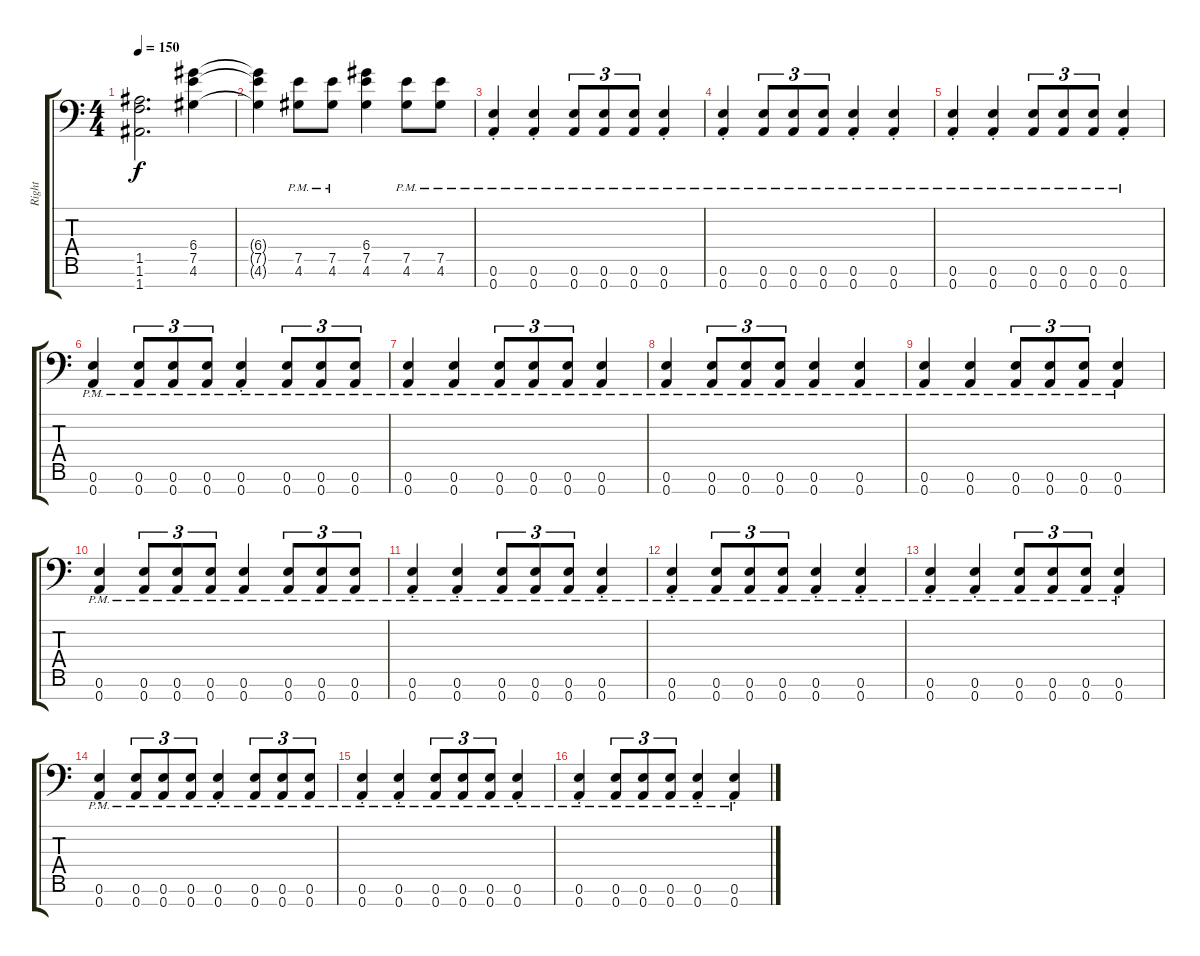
\track ("Right" "Right") {instrument distortionguitar}
\staff {score tabs}
\tuning (E4 B3 G3 D3 A2 E2 A1) {hide}
\ts (4 4)
\tempo 150
\clef f4
\ks c
(1.5{t} 1.6{t} 1.7{t}).2{d dy f} (6.4 7.5 4.6).4 |
(6.4{t} 7.5{t} 4.6{t}).4 (7.5{pm} 4.6{pm}).8 (7.5{pm} 4.6{pm}).8 (6.4 7.5 4.6).4 (7.5{pm} 4.6{pm}).8 (7.5{pm} 4.6{pm}).8 |
(0.6{pm st} 0.7{pm st}).4 (0.6{pm st} 0.7{pm st}).4 (0.6{pm} 0.7{pm}).8{tu (3 2)} (0.6{pm} 0.7{pm}).8{tu (3 2)} (0.6{pm} 0.7{pm}).8{tu (3 2)} (0.6{pm st} 0.7{pm st}).4 |
(0.6{pm st} 0.7{pm st}).4 (0.6{pm} 0.7{pm}).8{tu (3 2)} (0.6{pm} 0.7{pm}).8{tu (3 2)} (0.6{pm} 0.7{pm}).8{tu (3 2)} (0.6{pm st} 0.7{pm st}).4 (0.6{pm st} 0.7{pm st}).4 |
(0.6{pm st} 0.7{pm st}).4 (0.6{pm st} 0.7{pm st}).4 (0.6{pm} 0.7{pm}).8{tu (3 2)} (0.6{pm} 0.7{pm}).8{tu (3 2)} (0.6{pm} 0.7{pm}).8{tu (3 2)} (0.6{pm st} 0.7{pm st}).4 |
(0.6{pm st} 0.7{pm st}).4 (0.6{pm} 0.7{pm}).8{tu (3 2)} (0.6{pm} 0.7{pm}).8{tu (3 2)} (0.6{pm} 0.7{pm}).8{tu (3 2)} (0.6{pm st} 0.7{pm st}).4 (0.6{pm} 0.7{pm}).8{tu (3 2)} (0.6{pm} 0.7{pm}).8{tu (3 2)} (0.6{pm} 0.7{pm}).8{tu (3 2)} |
(0.6{pm} 0.7{pm}).4 (0.6{pm} 0.7{pm}).4 (0.6{pm} 0.7{pm}).8{tu (3 2)} (0.6{pm} 0.7{pm}).8{tu (3 2)} (0.6{pm} 0.7{pm}).8{tu (3 2)} (0.6{pm} 0.7{pm}).4 |
(0.6{pm} 0.7{pm}).4 (0.6{pm} 0.7{pm}).8{tu (3 2)} (0.6{pm} 0.7{pm}).8{tu (3 2)} (0.6{pm} 0.7{pm}).8{tu (3 2)} (0.6{pm} 0.7{pm}).4 (0.6{pm} 0.7{pm}).4 |
(0.6{pm} 0.7{pm}).4 (0.6{pm} 0.7{pm}).4 (0.6{pm} 0.7{pm}).8{tu (3 2)} (0.6{pm} 0.7{pm}).8{tu (3 2)} (0.6{pm} 0.7{pm}).8{tu (3 2)} (0.6{pm} 0.7{pm}).4 |
(0.6{pm} 0.7{pm}).4 (0.6{pm} 0.7{pm}).8{tu (3 2)} (0.6{pm} 0.7{pm}).8{tu (3 2)} (0.6{pm} 0.7{pm}).8{tu (3 2)} (0.6{pm} 0.7{pm}).4 (0.6{pm} 0.7{pm}).8{tu (3 2)} (0.6{pm} 0.7{pm}).8{tu (3 2)} (0.6{pm} 0.7{pm}).8{tu (3 2)} |
(0.6{pm st} 0.7{pm st}).4 (0.6{pm st} 0.7{pm st}).4 (0.6{pm} 0.7{pm}).8{tu (3 2)} (0.6{pm} 0.7{pm}).8{tu (3 2)} (0.6{pm} 0.7{pm}).8{tu (3 2)} (0.6{pm st} 0.7{pm st}).4 |
(0.6{pm st} 0.7{pm st}).4{volume 0} (0.6{pm} 0.7{pm}).8{tu (3 2)} (0.6{pm} 0.7{pm}).8{tu (3 2)} (0.6{pm} 0.7{pm}).8{tu (3 2)} (0.6{pm st} 0.7{pm st}).4 (0.6{pm st} 0.7{pm st}).4 |
(0.6{pm st} 0.7{pm st}).4 (0.6{pm st} 0.7{pm st}).4 (0.6{pm} 0.7{pm}).8{tu (3 2)} (0.6{pm} 0.7{pm}).8{tu (3 2)} (0.6{pm} 0.7{pm}).8{tu (3 2)} (0.6{pm st} 0.7{pm st}).4 |
(0.6{pm st} 0.7{pm st}).4 (0.6{pm} 0.7{pm}).8{tu (3 2)} (0.6{pm} 0.7{pm}).8{tu (3 2)} (0.6{pm} 0.7{pm}).8{tu (3 2)} (0.6{pm st} 0.7{pm st}).4 (0.6{pm} 0.7{pm}).8{tu (3 2)} (0.6{pm} 0.7{pm}).8{tu (3 2)} (0.6{pm} 0.7{pm}).8{tu (3 2)} |
(0.6{pm st} 0.7{pm st}).4 (0.6{pm st} 0.7{pm st}).4 (0.6{pm} 0.7{pm}).8{tu (3 2)} (0.6{pm} 0.7{pm}).8{tu (3 2)} (0.6{pm} 0.7{pm}).8{tu (3 2)} (0.6{pm st} 0.7{pm st}).4 |
(0.6{pm st} 0.7{pm st}).4 (0.6{pm} 0.7{pm}).8{tu (3 2)} (0.6{pm} 0.7{pm}).8{tu (3 2)} (0.6{pm} 0.7{pm}).8{tu (3 2)} (0.6{pm st} 0.7{pm st}).4 (0.6{pm st} 0.7{pm st}).4
